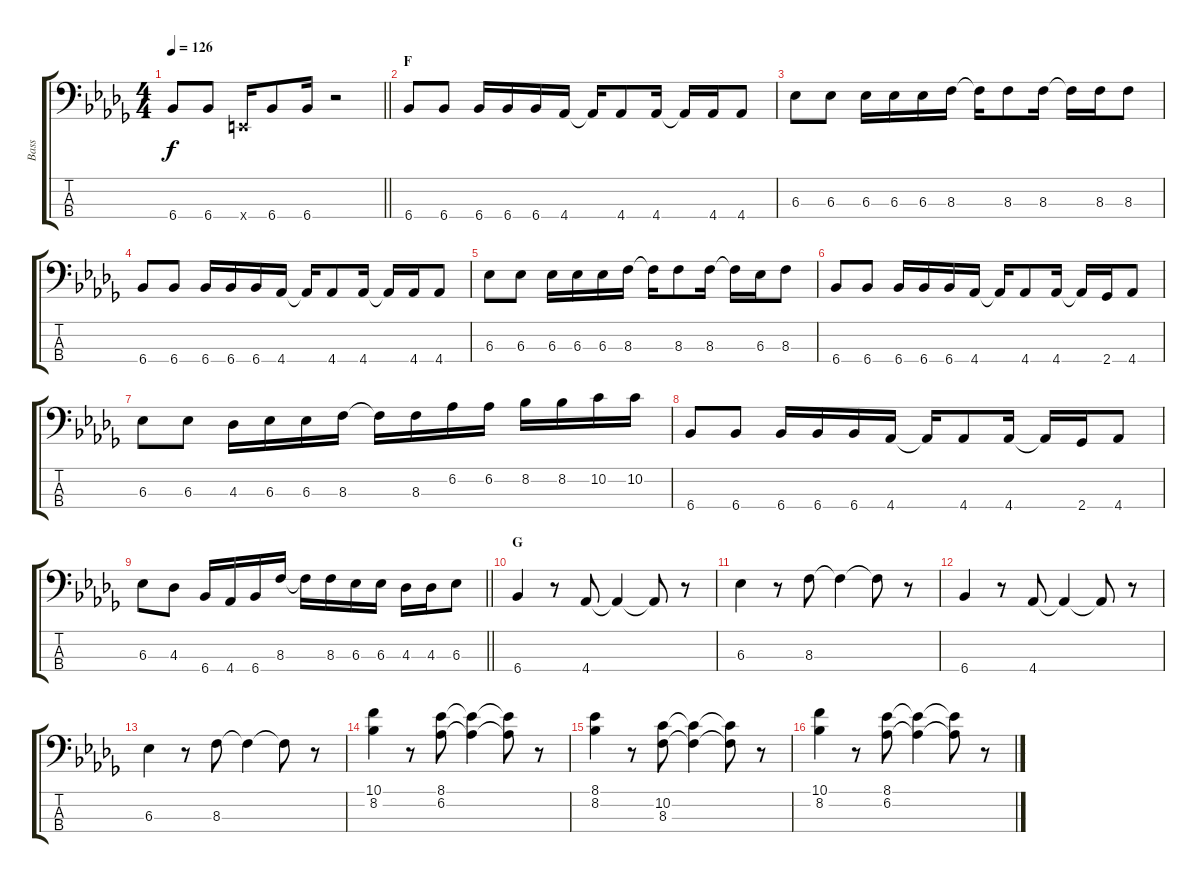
\track ("Bass" "Bass") {instrument electricbassfinger}
\staff {score tabs}
\tuning (G2 D2 A1 E1) {hide}
\ts (4 4)
\tempo 126
\clef f4
\barLineRight lightlight
\ks db
6.4.8{dy f} 6.4.8 0.4{x}.16 6.4.8 6.4.16 r.2 |
\section ("" "F")
6.4.8 6.4.8 6.4.16 6.4.16 6.4.16 4.4.16 4.4{t}.16 4.4.8 4.4.16 4.4{t}.16 4.4.16 4.4.8 |
6.3.8 6.3.8 6.3.16 6.3.16 6.3.16 8.3.16 8.3{t}.16 8.3.8 8.3.16 8.3{t}.16 8.3.16 8.3.8 |
6.4.8 6.4.8 6.4.16 6.4.16 6.4.16 4.4.16 4.4{t}.16 4.4.8 4.4.16 4.4{t}.16 4.4.16 4.4.8 |
6.3.8 6.3.8 6.3.16 6.3.16 6.3.16 8.3.16 8.3{t}.16 8.3.8 8.3.16 8.3{t}.16 6.3.16 8.3.8 |
6.4.8 6.4.8 6.4.16 6.4.16 6.4.16 4.4.16 4.4{t}.16 4.4.8 4.4.16 4.4{t}.16 2.4.16 4.4.8 |
6.3.8 6.3.8 4.3.16 6.3.16 6.3.16 8.3.16 8.3{t}.16 8.3.16 6.2.16 6.2.16 8.2.16 8.2.16 10.2.16 10.2.16 |
6.4.8 6.4.8 6.4.16 6.4.16 6.4.16 4.4.16 4.4{t}.16 4.4.8 4.4.16 4.4{t}.16 2.4.16 4.4.8 |
\barLineRight lightlight
6.3.8 4.3.8 6.4.16 4.4.16 6.4.16 8.3.16 8.3{t}.16 8.3.16 6.3.16 6.3.16 4.3.16 4.3.16 6.3.8 |
\section ("" "G")
6.4.4 r.8 4.4.8 4.4{t}.4 4.4{t}.8 r.8 |
6.3.4 r.8 8.3.8 8.3{t}.4 8.3{t}.8 r.8 |
6.4.4 r.8 4.4.8 4.4{t}.4 4.4{t}.8 r.8 |
6.3.4 r.8 8.3.8 8.3{t}.4 8.3{t}.8 r.8 |
(10.1 8.2).4 r.8 (8.1 6.2).8 (8.1{t} 6.2{t}).4 (8.1{t} 6.2{t}).8 r.8 |
(8.1 8.2).4 r.8 (10.2 8.3).8 (10.2{t} 8.3{t}).4 (10.2{t} 8.3{t}).8 r.8 |
(10.1 8.2).4 r.8 (8.1 6.2).8 (8.1{t} 6.2{t}).4 (8.1{t} 6.2{t}).8 r.8
